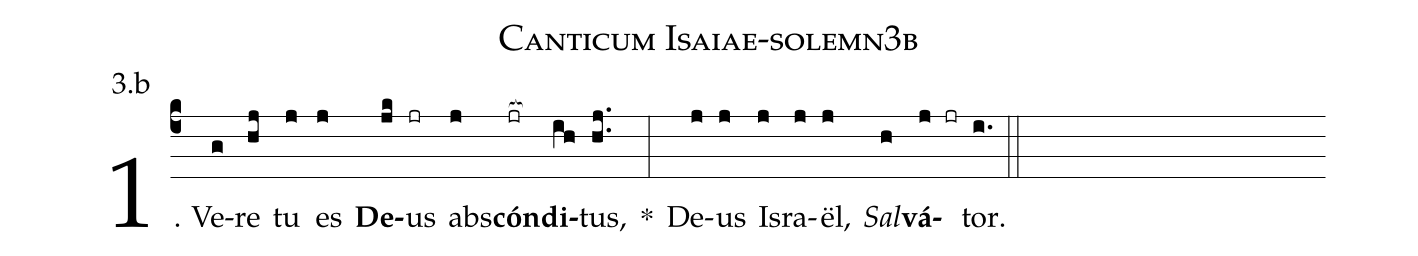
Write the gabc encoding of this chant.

name: Canticum Isaiae-solemn3b;
annotation: 3.b;
%%
(c4)1. Ve(g)re(hj) tu(j) es(j) <b>De</b>(jk)us(jr) abs(j)<b>cón</b>(jr[ocb:1{])<b>di</b>(ih[ocb:0}])tus,(hj..) *(:) De(j)us(j) Is(j)ra(j)ël,(j) <i>Sal</i>(h)<b>vá</b>(j jr)tor.(i.) (::)
